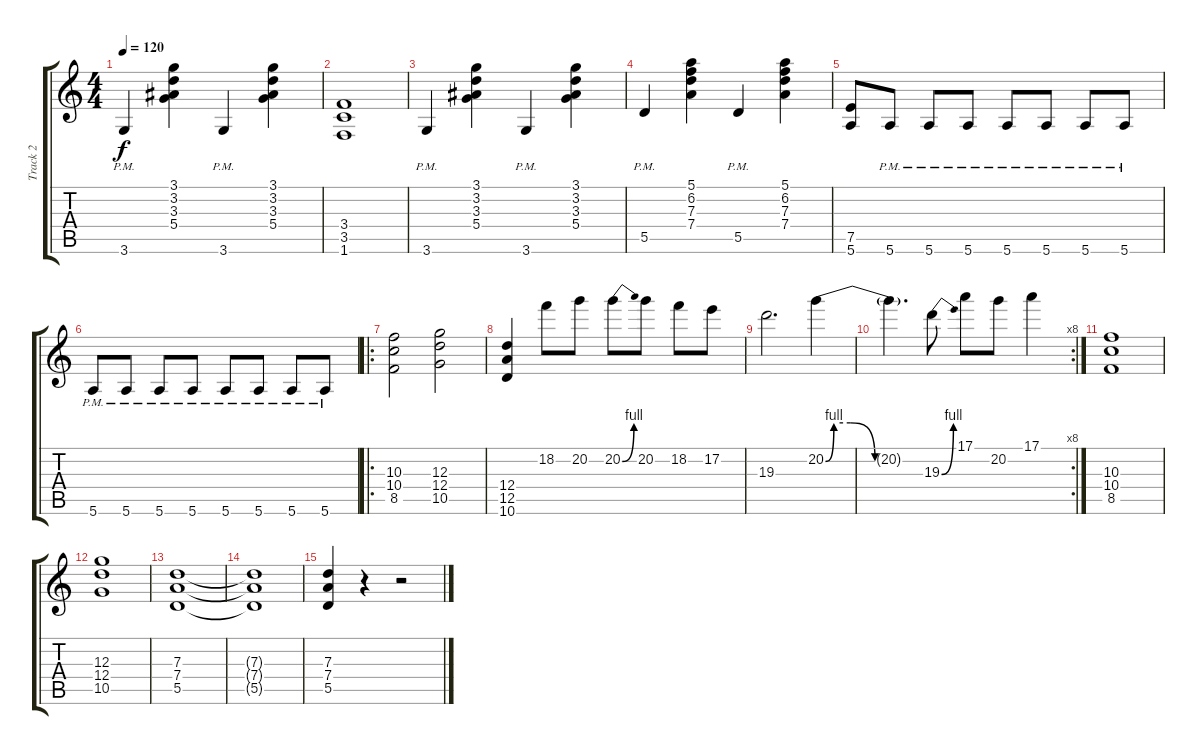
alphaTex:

\track ("Track 2" "Track 2") {instrument overdrivenguitar}
\staff {score tabs}
\tuning (E4 B3 G3 D3 A2 E2) {hide}
\ts (4 4)
\tempo 120
\clef g2
\ks c
3.6{pm}.4{dy f} (3.1 3.2 3.3 5.4).4 3.6{pm}.4 (3.1 3.2 3.3 5.4).4 |
(3.4 3.5 1.6).1 |
3.6{pm}.4 (3.1 3.2 3.3 5.4).4 3.6{pm}.4 (3.1 3.2 3.3 5.4).4 |
5.5{pm}.4 (5.1 6.2 7.3 7.4).4 5.5{pm}.4 (5.1 6.2 7.3 7.4).4 |
(7.5 5.6).8 5.6{pm}.8 5.6{pm}.8 5.6{pm}.8 5.6{pm}.8 5.6{pm}.8 5.6{pm}.8 5.6{pm}.8 |
5.6{pm}.8 5.6{pm}.8 5.6{pm}.8 5.6{pm}.8 5.6{pm}.8 5.6{pm}.8 5.6{pm}.8 5.6{pm}.8 |
\ro
(10.3 10.4 8.5).2 (12.3 12.4 10.5).2 |
(12.4 12.5 10.6).4 18.2.8 20.2.8 20.2{be (bend 0 0 60 4)}.8 20.2.8 18.2.8 17.2.8 |
19.3.2{d} 20.2{be (custom 0 0 5 4 15 4 30 0 60 0)}.4 |
\rc 8
20.2{t}.4{d} 19.3{be (bend 0 0 60 4)}.8 17.1.8 20.2.8 17.1.4 |
(10.3 10.4 8.5).1 |
(12.3 12.4 10.5).1 |
(7.3 7.4 5.5).1 |
(7.3{t} 7.4{t} 5.5{t}).1 |
(7.3 7.4 5.5).4 r.4 r.2
